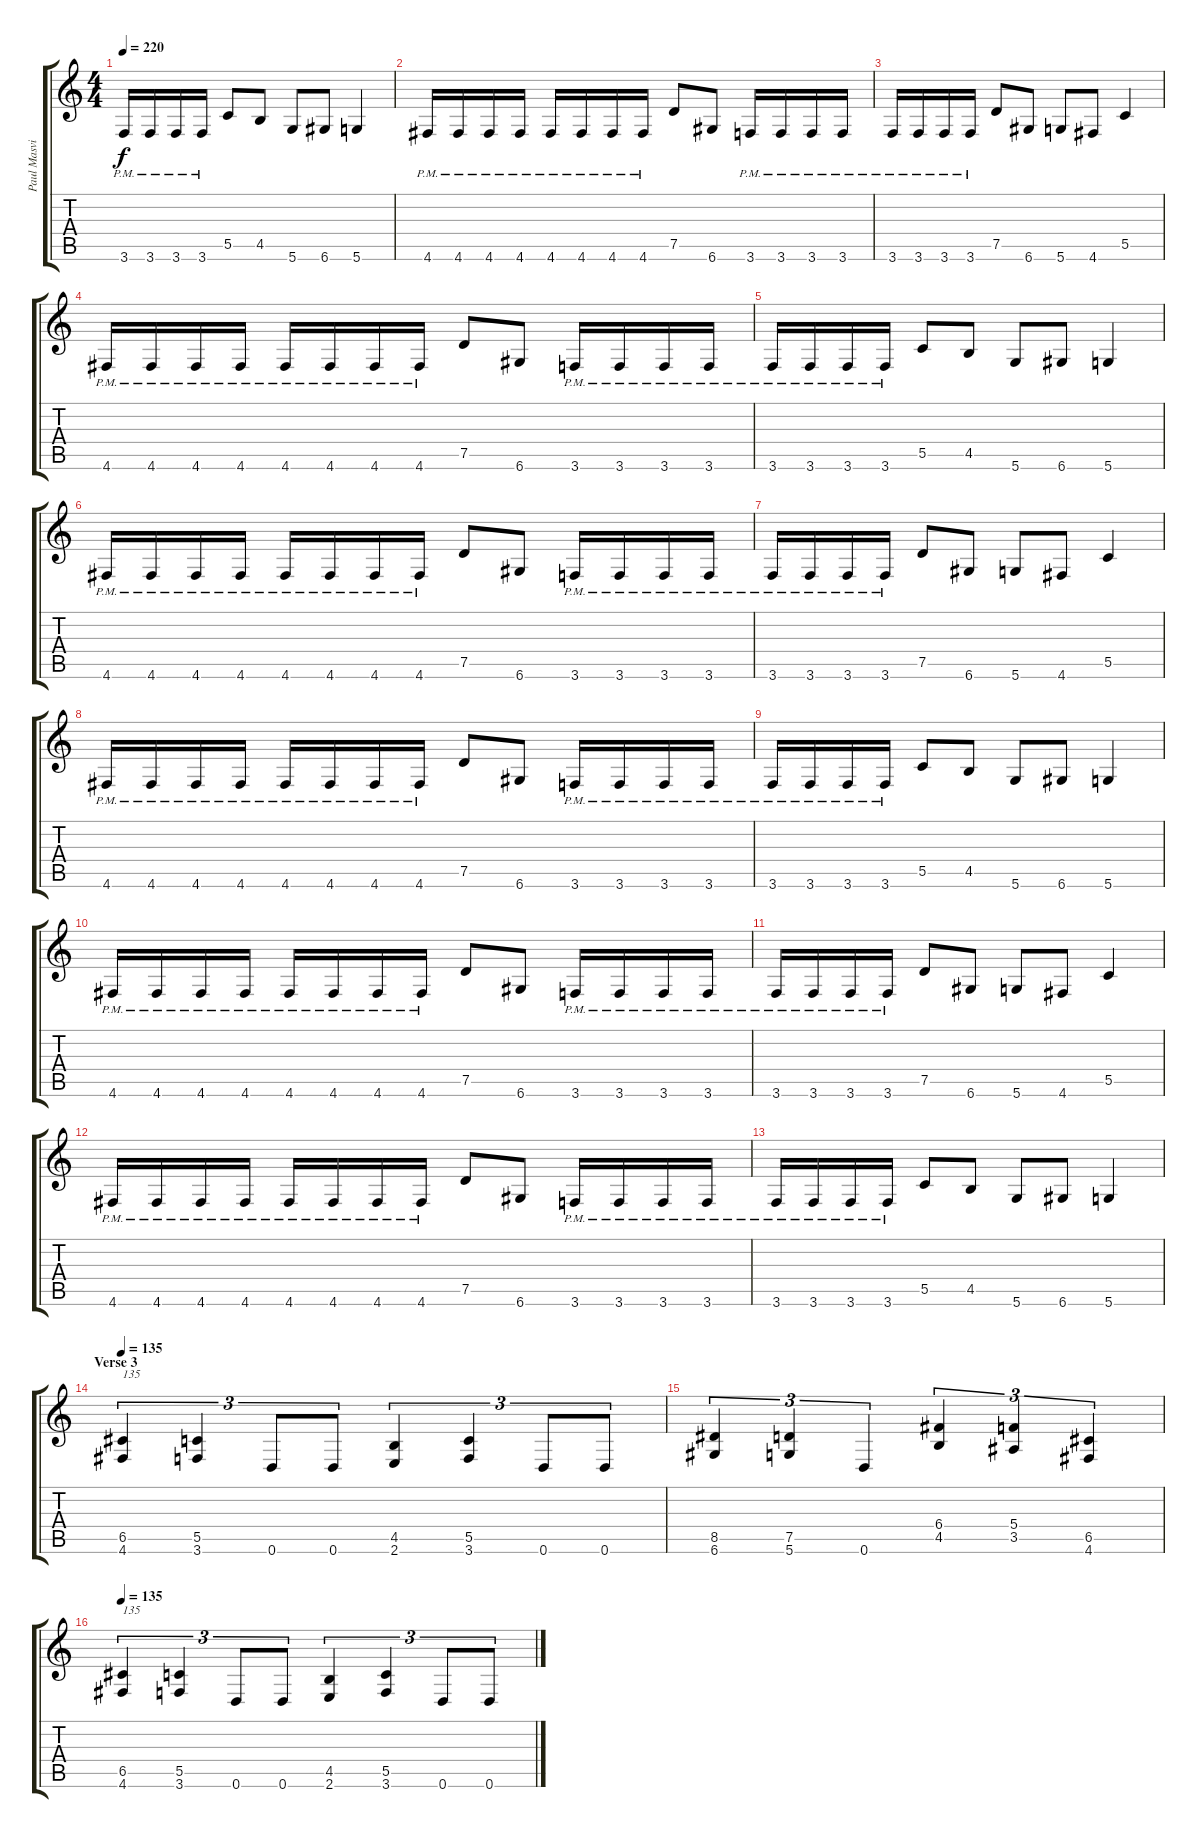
\track ("Paul Masvidal" "Paul Masvi") {instrument distortionguitar}
\staff {score tabs}
\tuning (D4 A3 F3 C3 G2 D2) {hide}
\ts (4 4)
\tempo 220
\clef g2
\ks c
3.6{pm}.16{dy f} 3.6{pm}.16 3.6{pm}.16 3.6{pm}.16 5.5.8 4.5.8 5.6.8 6.6.8 5.6.4 |
4.6{pm}.16 4.6{pm}.16 4.6{pm}.16 4.6{pm}.16 4.6{pm}.16 4.6{pm}.16 4.6{pm}.16 4.6{pm}.16 7.5.8 6.6.8 3.6{pm}.16 3.6{pm}.16 3.6{pm}.16 3.6{pm}.16 |
3.6{pm}.16 3.6{pm}.16 3.6{pm}.16 3.6{pm}.16 7.5.8 6.6.8 5.6.8 4.6.8 5.5.4 |
4.6{pm}.16 4.6{pm}.16 4.6{pm}.16 4.6{pm}.16 4.6{pm}.16 4.6{pm}.16 4.6{pm}.16 4.6{pm}.16 7.5.8 6.6.8 3.6{pm}.16 3.6{pm}.16 3.6{pm}.16 3.6{pm}.16 |
3.6{pm}.16 3.6{pm}.16 3.6{pm}.16 3.6{pm}.16 5.5.8 4.5.8 5.6.8 6.6.8 5.6.4 |
4.6{pm}.16 4.6{pm}.16 4.6{pm}.16 4.6{pm}.16 4.6{pm}.16 4.6{pm}.16 4.6{pm}.16 4.6{pm}.16 7.5.8 6.6.8 3.6{pm}.16 3.6{pm}.16 3.6{pm}.16 3.6{pm}.16 |
3.6{pm}.16 3.6{pm}.16 3.6{pm}.16 3.6{pm}.16 7.5.8 6.6.8 5.6.8 4.6.8 5.5.4 |
4.6{pm}.16 4.6{pm}.16 4.6{pm}.16 4.6{pm}.16 4.6{pm}.16 4.6{pm}.16 4.6{pm}.16 4.6{pm}.16 7.5.8 6.6.8 3.6{pm}.16 3.6{pm}.16 3.6{pm}.16 3.6{pm}.16 |
3.6{pm}.16 3.6{pm}.16 3.6{pm}.16 3.6{pm}.16 5.5.8 4.5.8 5.6.8 6.6.8 5.6.4 |
4.6{pm}.16 4.6{pm}.16 4.6{pm}.16 4.6{pm}.16 4.6{pm}.16 4.6{pm}.16 4.6{pm}.16 4.6{pm}.16 7.5.8 6.6.8 3.6{pm}.16 3.6{pm}.16 3.6{pm}.16 3.6{pm}.16 |
3.6{pm}.16 3.6{pm}.16 3.6{pm}.16 3.6{pm}.16 7.5.8 6.6.8 5.6.8 4.6.8 5.5.4 |
4.6{pm}.16 4.6{pm}.16 4.6{pm}.16 4.6{pm}.16 4.6{pm}.16 4.6{pm}.16 4.6{pm}.16 4.6{pm}.16 7.5.8 6.6.8 3.6{pm}.16 3.6{pm}.16 3.6{pm}.16 3.6{pm}.16 |
3.6{pm}.16 3.6{pm}.16 3.6{pm}.16 3.6{pm}.16 5.5.8 4.5.8 5.6.8 6.6.8 5.6.4 |
\section ("" "Verse 3")
\tempo 135
(6.5 4.6).4{tu (3 2) txt "135"} (5.5 3.6).4{tu (3 2)} 0.6.8{tu (3 2)} 0.6.8{tu (3 2)} (4.5 2.6).4{tu (3 2)} (5.5 3.6).4{tu (3 2)} 0.6.8{tu (3 2)} 0.6.8{tu (3 2)} |
(8.5 6.6).4{tu (3 2)} (7.5 5.6).4{tu (3 2)} 0.6.4{tu (3 2)} (6.4 4.5).4{tu (3 2)} (5.4 3.5).4{tu (3 2)} (6.5 4.6).4{tu (3 2)} |
\tempo 135
(6.5 4.6).4{tu (3 2) txt "135"} (5.5 3.6).4{tu (3 2)} 0.6.8{tu (3 2)} 0.6.8{tu (3 2)} (4.5 2.6).4{tu (3 2)} (5.5 3.6).4{tu (3 2)} 0.6.8{tu (3 2)} 0.6.8{tu (3 2)}
